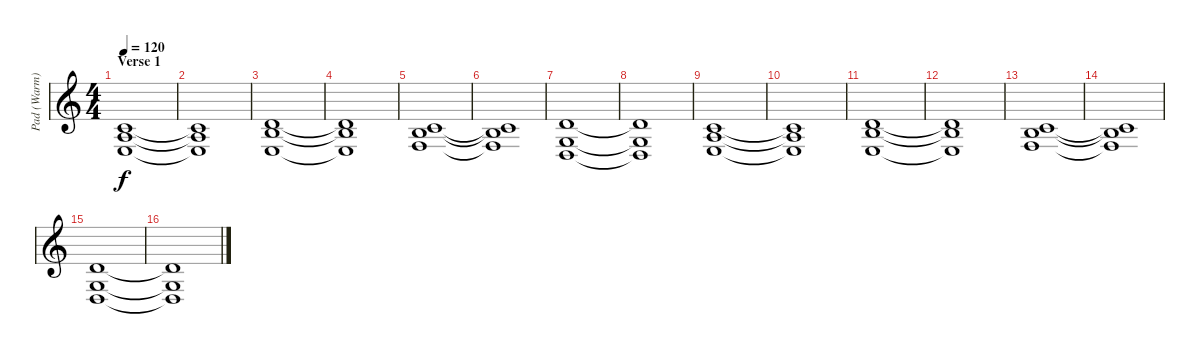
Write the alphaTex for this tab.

\track ("Pad (Warm) " "Pad (Warm)") {instrument pad2warm}
\staff {score}
\tuning (D4 A3 F3 C3 G2 C2) {hide}
\ts (4 4)
\section ("" "Verse 1")
\tempo 120
\clef g2
\ks c
(3.2 4.3 4.4).1{dy f} |
(3.2{t} 4.3{t} 4.4{t}).1 |
(0.1 2.2 4.4).1 |
(0.1{t} 2.2{t} 4.4{t}).1 |
(3.2 6.3 5.4).1 |
(3.2{t} 6.3{t} 5.4{t}).1 |
(0.1 2.3 2.4).1 |
(0.1{t} 2.3{t} 2.4{t}).1 |
(3.2 4.3 4.4).1 |
(3.2{t} 4.3{t} 4.4{t}).1 |
(0.1 2.2 4.4).1 |
(0.1{t} 2.2{t} 4.4{t}).1 |
(3.2 6.3 5.4).1 |
(3.2{t} 6.3{t} 5.4{t}).1 |
(0.1 2.3 2.4).1 |
(0.1{t} 2.3{t} 2.4{t}).1
